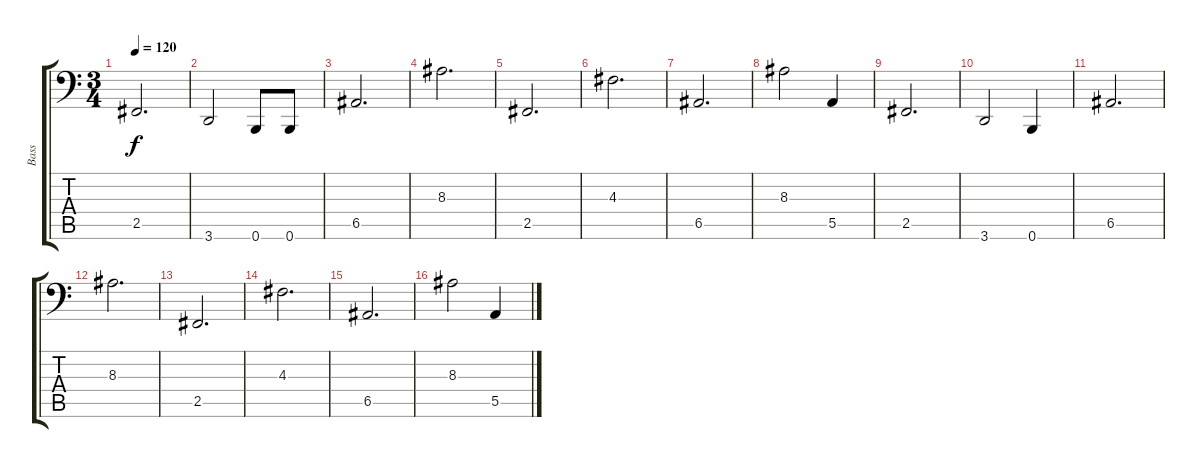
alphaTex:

\track ("Bass" "Bass") {instrument electricbassfinger}
\staff {score tabs}
\tuning (C3 G2 D2 A1 E1 B0) {hide}
\ts (3 4)
\tempo 120
\clef f4
\ks c
2.5.2{d dy f} |
3.6.2 0.6.8 0.6.8 |
6.5.2{d} |
8.3.2{d} |
2.5.2{d} |
4.3.2{d} |
6.5.2{d} |
8.3.2 5.5.4 |
2.5.2{d} |
3.6.2 0.6.4 |
6.5.2{d} |
8.3.2{d} |
2.5.2{d} |
4.3.2{d} |
6.5.2{d} |
8.3.2 5.5.4
